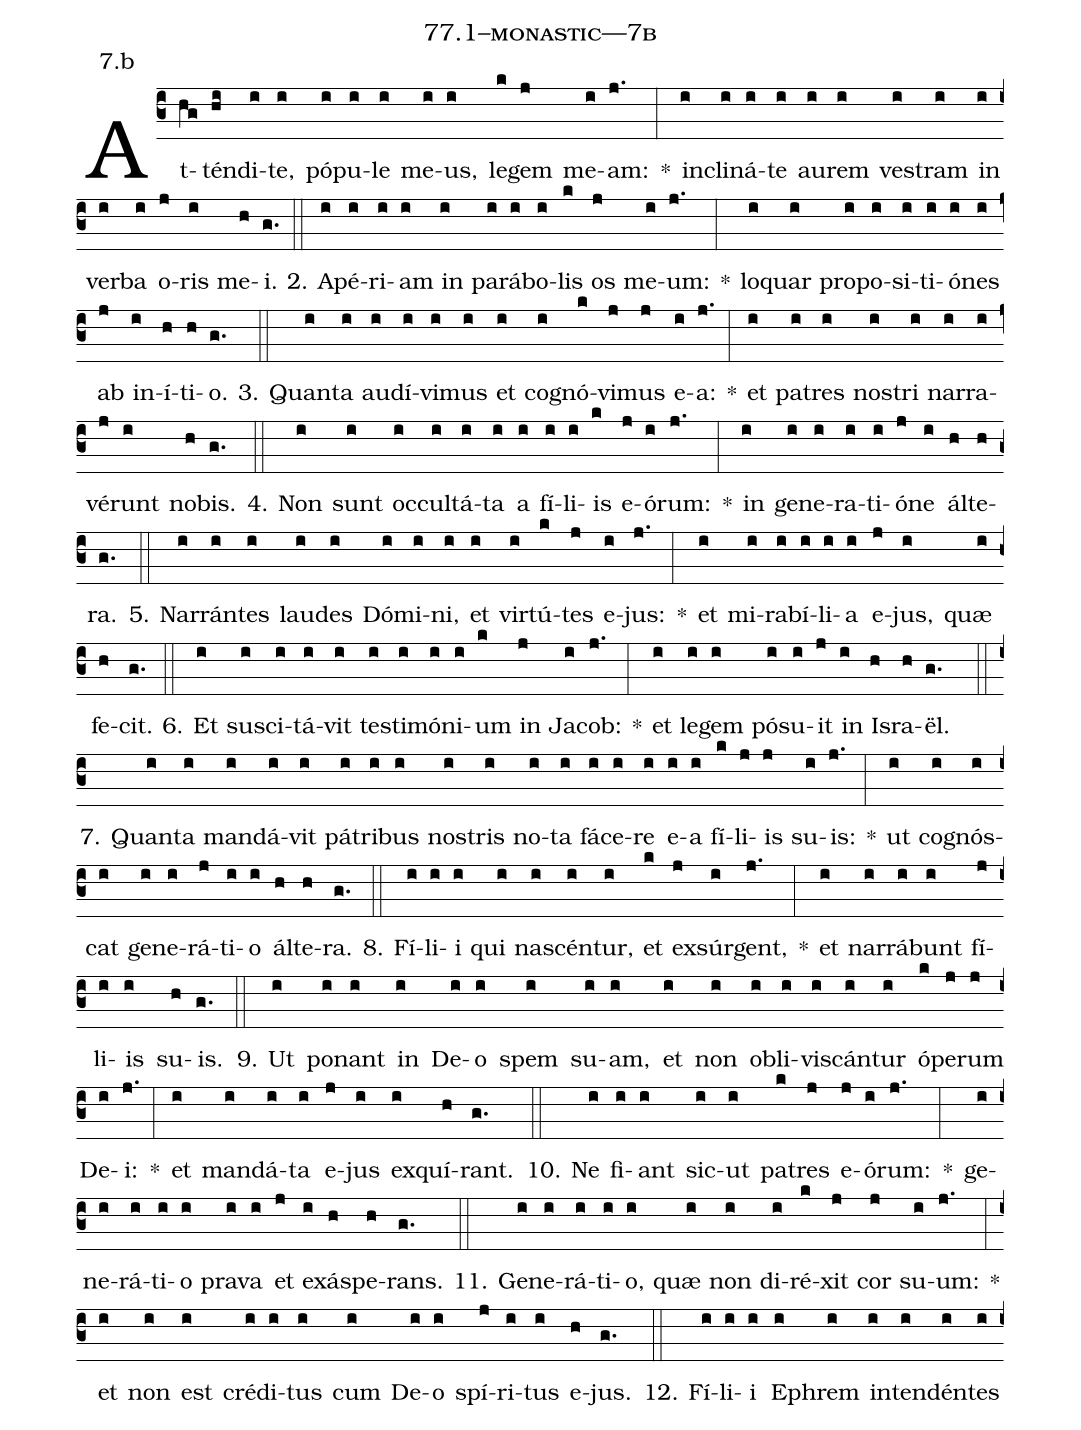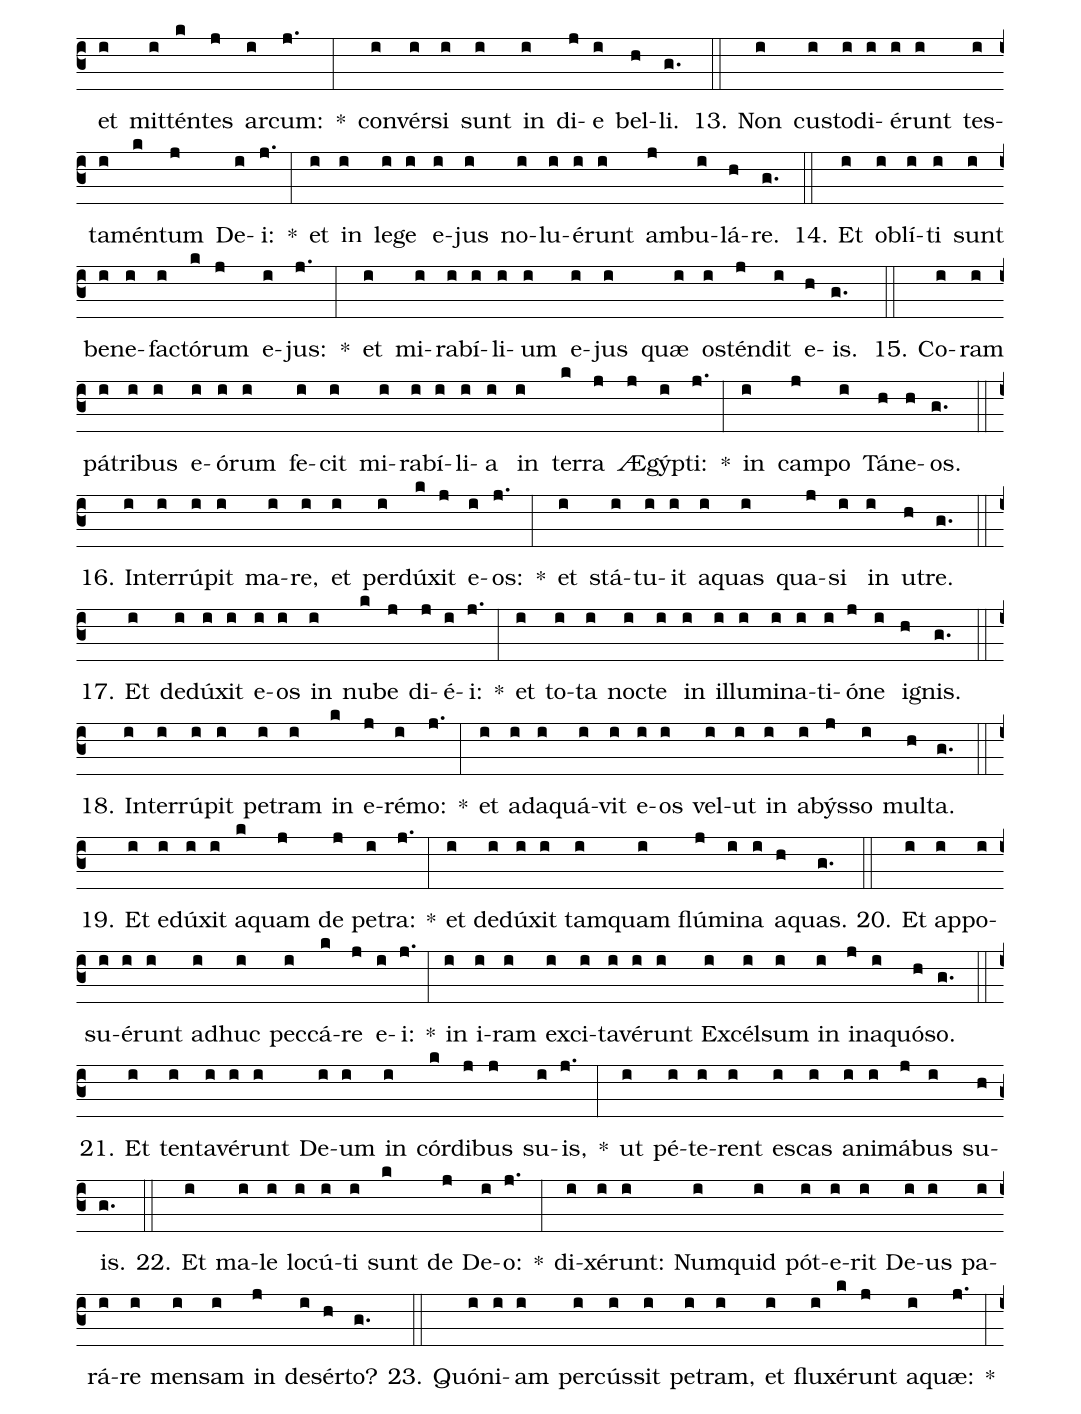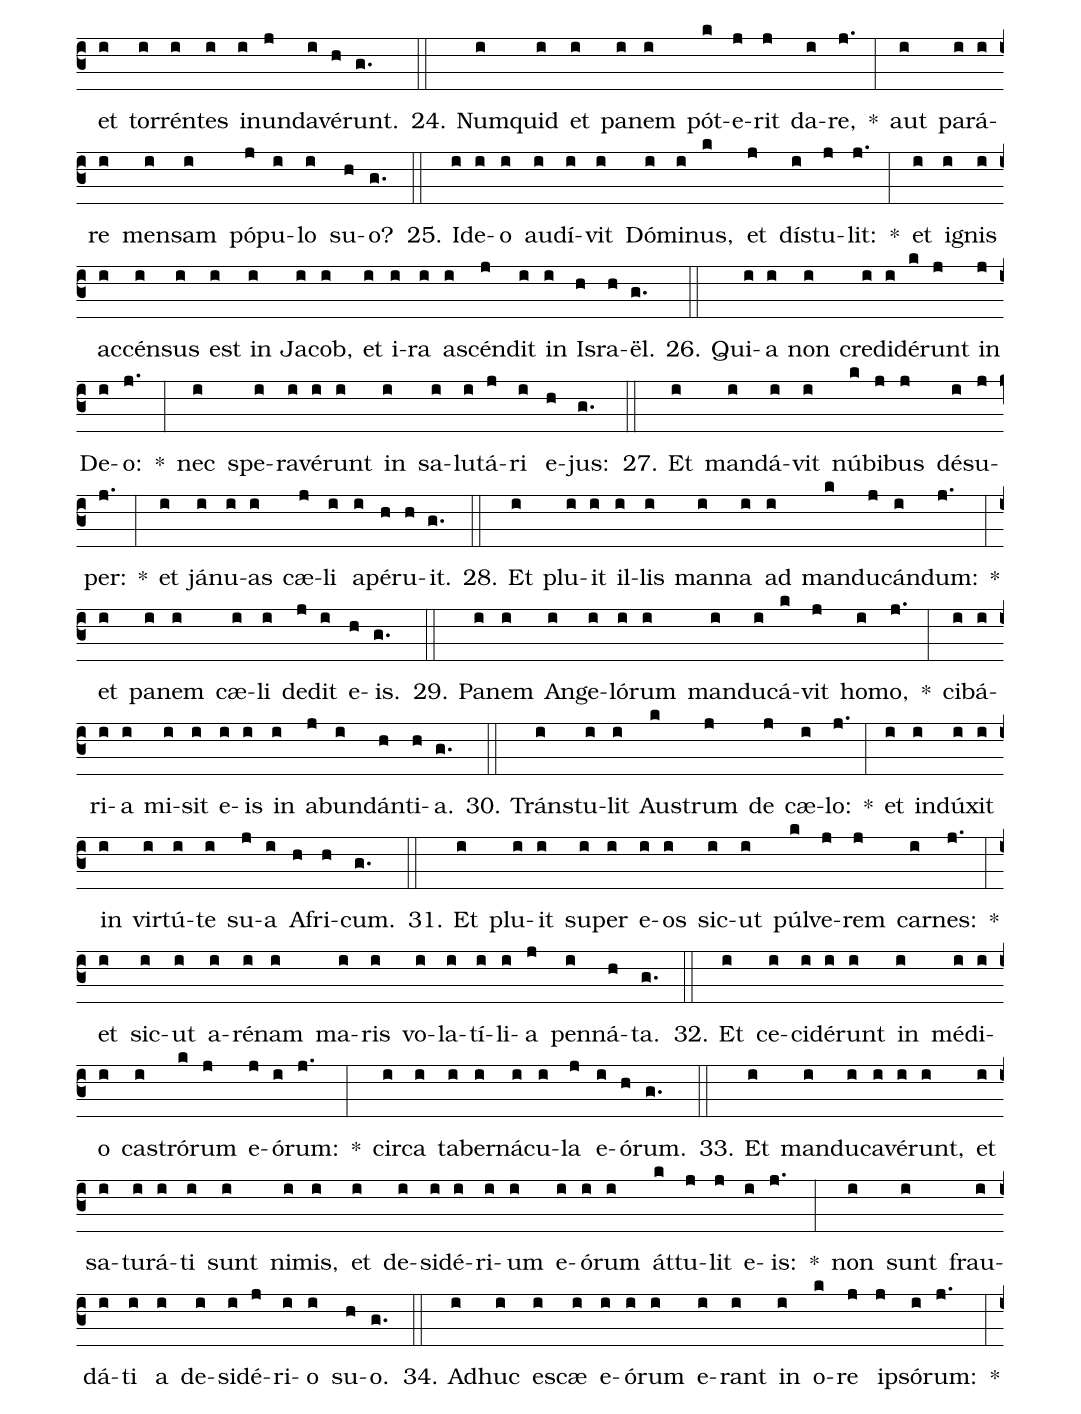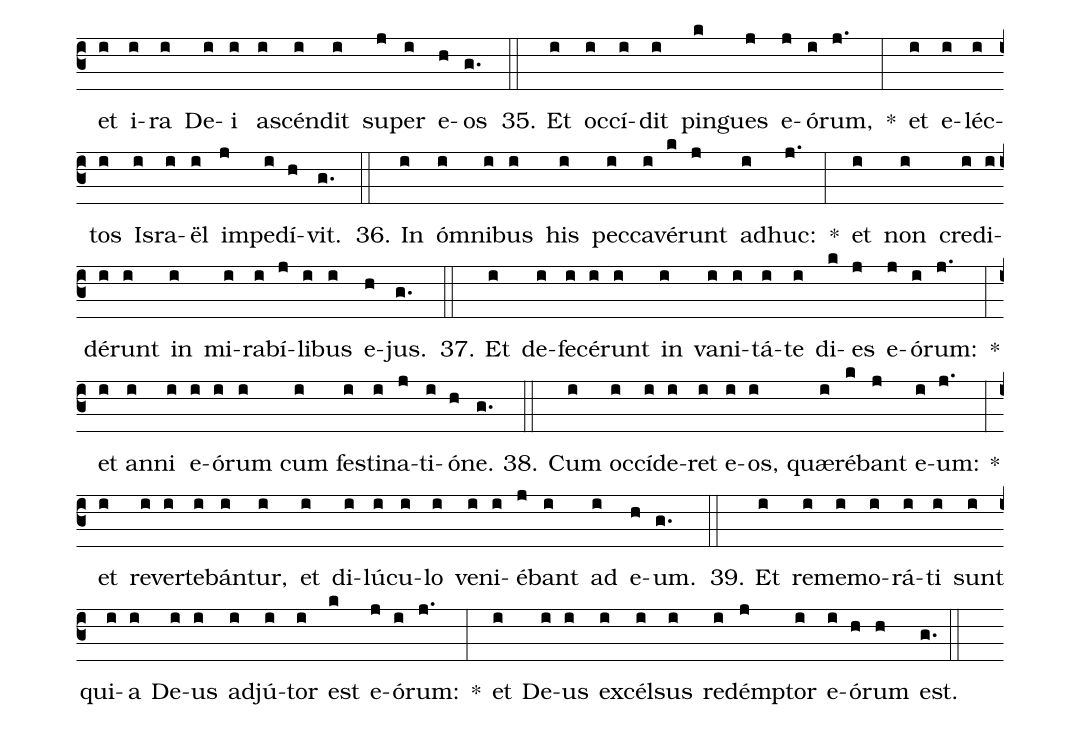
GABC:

name: 77.1--monastic---7b;
annotation: 7.b;
%%
(c3)At(hg)tén(hi)di(i)te,(i) pó(i)pu(i)le(i) me(i)us,(i) le(k)gem(j) me(i)am:(j.) *(:) in(i)cli(i)ná(i)te(i) au(i)rem(i) ves(i)tram(i) in(i) ver(i)ba(i) o(j)ris(i) me(h)i.(g.) (::)
2. A(i)pé(i)ri(i)am(i) in(i) pa(i)rá(i)bo(i)lis(k) os(j) me(i)um:(j.) *(:) lo(i)quar(i) pro(i)po(i)si(i)ti(i)ó(i)nes(i) ab(j) in(i)í(h)ti(h)o.(g.) (::)
3. Quan(i)ta(i) au(i)dí(i)vi(i)mus(i) et(i) co(i)gnó(k)vi(j)mus(j) e(i)a:(j.) *(:) et(i) pa(i)tres(i) nos(i)tri(i) nar(i)ra(i)vé(j)runt(i) no(h)bis.(g.) (::)
4. Non(i) sunt(i) oc(i)cul(i)tá(i)ta(i) a(i) fí(i)li(i)is(k) e(j)ó(i)rum:(j.) *(:) in(i) ge(i)ne(i)ra(i)ti(i)ó(j)ne(i) ál(h)te(h)ra.(g.) (::)
5. Nar(i)rán(i)tes(i) lau(i)des(i) Dó(i)mi(i)ni,(i) et(i) vir(i)tú(k)tes(j) e(i)jus:(j.) *(:) et(i) mi(i)ra(i)bí(i)li(i)a(i) e(j)jus,(i) quæ(i) fe(h)cit.(g.) (::)
6. Et(i) su(i)sci(i)tá(i)vit(i) tes(i)ti(i)mó(i)ni(i)um(k) in(j) Ja(i)cob:(j.) *(:) et(i) le(i)gem(i) pó(i)su(i)it(j) in(i) Is(h)ra(h)ël.(g.) (::)
7. Quan(i)ta(i) man(i)dá(i)vit(i) pá(i)tri(i)bus(i) nos(i)tris(i) no(i)ta(i) fá(i)ce(i)re(i) e(i)a(i) fí(k)li(j)is(j) su(i)is:(j.) *(:) ut(i) co(i)gnós(i)cat(i) ge(i)ne(i)rá(j)ti(i)o(i) ál(h)te(h)ra.(g.) (::)
8. Fí(i)li(i)i(i) qui(i) na(i)scén(i)tur,(i) et(k) ex(j)súr(i)gent,(j.) *(:) et(i) nar(i)rá(i)bunt(i) fí(j)li(i)is(i) su(h)is.(g.) (::)
9. Ut(i) po(i)nant(i) in(i) De(i)o(i) spem(i) su(i)am,(i) et(i) non(i) ob(i)li(i)vis(i)cán(i)tur(i) ó(k)pe(j)rum(j) De(i)i:(j.) *(:) et(i) man(i)dá(i)ta(i) e(j)jus(i) ex(i)quí(h)rant.(g.) (::)
10. Ne(i) fi(i)ant(i) sic(i)ut(i) pa(k)tres(j) e(j)ó(i)rum:(j.) *(:) ge(i)ne(i)rá(i)ti(i)o(i) pra(i)va(i) et(j) ex(i)ás(h)pe(h)rans.(g.) (::)
11. Ge(i)ne(i)rá(i)ti(i)o,(i) quæ(i) non(i) di(i)ré(k)xit(j) cor(j) su(i)um:(j.) *(:) et(i) non(i) est(i) cré(i)di(i)tus(i) cum(i) De(i)o(i) spí(j)ri(i)tus(i) e(h)jus.(g.) (::)
12. Fí(i)li(i)i(i) E(i)phrem(i) in(i)ten(i)dén(i)tes(i) et(i) mit(i)tén(k)tes(j) ar(i)cum:(j.) *(:) con(i)vér(i)si(i) sunt(i) in(i) di(j)e(i) bel(h)li.(g.) (::)
13. Non(i) cus(i)to(i)di(i)é(i)runt(i) tes(i)ta(i)mén(k)tum(j) De(i)i:(j.) *(:) et(i) in(i) le(i)ge(i) e(i)jus(i) no(i)lu(i)é(i)runt(i) am(j)bu(i)lá(h)re.(g.) (::)
14. Et(i) ob(i)lí(i)ti(i) sunt(i) be(i)ne(i)fac(i)tó(k)rum(j) e(i)jus:(j.) *(:) et(i) mi(i)ra(i)bí(i)li(i)um(i) e(i)jus(i) quæ(i) os(i)tén(j)dit(i) e(h)is.(g.) (::)
15. Co(i)ram(i) pá(i)tri(i)bus(i) e(i)ó(i)rum(i) fe(i)cit(i) mi(i)ra(i)bí(i)li(i)a(i) in(i) ter(k)ra(j) Æ(j)gýp(i)ti:(j.) *(:) in(i) cam(j)po(i) Tá(h)ne(h)os.(g.) (::)
16. In(i)ter(i)rú(i)pit(i) ma(i)re,(i) et(i) per(i)dú(k)xit(j) e(i)os:(j.) *(:) et(i) stá(i)tu(i)it(i) a(i)quas(i) qua(j)si(i) in(i) u(h)tre.(g.) (::)
17. Et(i) de(i)dú(i)xit(i) e(i)os(i) in(i) nu(k)be(j) di(j)é(i)i:(j.) *(:) et(i) to(i)ta(i) noc(i)te(i) in(i) il(i)lu(i)mi(i)na(i)ti(i)ó(j)ne(i) i(h)gnis.(g.) (::)
18. In(i)ter(i)rú(i)pit(i) pe(i)tram(i) in(k) e(j)ré(i)mo:(j.) *(:) et(i) ad(i)a(i)quá(i)vit(i) e(i)os(i) vel(i)ut(i) in(i) a(i)býs(j)so(i) mul(h)ta.(g.) (::)
19. Et(i) e(i)dú(i)xit(i) a(k)quam(j) de(j) pe(i)tra:(j.) *(:) et(i) de(i)dú(i)xit(i) tam(i)quam(i) flú(j)mi(i)na(i) a(h)quas.(g.) (::)
20. Et(i) ap(i)po(i)su(i)é(i)runt(i) ad(i)huc(i) pec(i)cá(k)re(j) e(i)i:(j.) *(:) in(i) i(i)ram(i) ex(i)ci(i)ta(i)vé(i)runt(i) Ex(i)cél(i)sum(i) in(i) in(j)a(i)quó(h)so.(g.) (::)
21. Et(i) ten(i)ta(i)vé(i)runt(i) De(i)um(i) in(i) cór(k)di(j)bus(j) su(i)is,(j.) *(:) ut(i) pé(i)te(i)rent(i) es(i)cas(i) a(i)ni(i)má(j)bus(i) su(h)is.(g.) (::)
22. Et(i) ma(i)le(i) lo(i)cú(i)ti(i) sunt(k) de(j) De(i)o:(j.) *(:) di(i)xé(i)runt:(i) Num(i)quid(i) pót(i)e(i)rit(i) De(i)us(i) pa(i)rá(i)re(i) men(i)sam(i) in(j) de(i)sér(h)to?(g.) (::)
23. Quón(i)i(i)am(i) per(i)cús(i)sit(i) pe(i)tram,(i) et(i) flu(i)xé(k)runt(j) a(i)quæ:(j.) *(:) et(i) tor(i)rén(i)tes(i) in(i)un(j)da(i)vé(h)runt.(g.) (::)
24. Num(i)quid(i) et(i) pa(i)nem(i) pót(k)e(j)rit(j) da(i)re,(j.) *(:) aut(i) pa(i)rá(i)re(i) men(i)sam(i) pó(j)pu(i)lo(i) su(h)o?(g.) (::)
25. Id(i)e(i)o(i) au(i)dí(i)vit(i) Dó(i)mi(i)nus,(k) et(j) dís(i)tu(j)lit:(j.) *(:) et(i) i(i)gnis(i) ac(i)cén(i)sus(i) est(i) in(i) Ja(i)cob,(i) et(i) i(i)ra(i) a(i)scén(j)dit(i) in(i) Is(h)ra(h)ël.(g.) (::)
26. Qui(i)a(i) non(i) cre(i)di(i)dé(k)runt(j) in(j) De(i)o:(j.) *(:) nec(i) spe(i)ra(i)vé(i)runt(i) in(i) sa(i)lu(i)tá(j)ri(i) e(h)jus:(g.) (::)
27. Et(i) man(i)dá(i)vit(i) nú(k)bi(j)bus(j) dé(i)su(j)per:(j.) *(:) et(i) já(i)nu(i)as(i) cæ(j)li(i) a(i)pé(h)ru(h)it.(g.) (::)
28. Et(i) plu(i)it(i) il(i)lis(i) man(i)na(i) ad(i) man(k)du(j)cán(i)dum:(j.) *(:) et(i) pa(i)nem(i) cæ(i)li(i) de(j)dit(i) e(h)is.(g.) (::)
29. Pa(i)nem(i) An(i)ge(i)ló(i)rum(i) man(i)du(i)cá(k)vit(j) ho(i)mo,(j.) *(:) ci(i)bá(i)ri(i)a(i) mi(i)sit(i) e(i)is(i) in(i) ab(j)un(i)dán(h)ti(h)a.(g.) (::)
30. Tráns(i)tu(i)lit(i) Aus(k)trum(j) de(j) cæ(i)lo:(j.) *(:) et(i) in(i)dú(i)xit(i) in(i) vir(i)tú(i)te(i) su(j)a(i) A(h)fri(h)cum.(g.) (::)
31. Et(i) plu(i)it(i) su(i)per(i) e(i)os(i) sic(i)ut(i) púl(k)ve(j)rem(j) car(i)nes:(j.) *(:) et(i) sic(i)ut(i) a(i)ré(i)nam(i) ma(i)ris(i) vo(i)la(i)tí(i)li(i)a(j) pen(i)ná(h)ta.(g.) (::)
32. Et(i) ce(i)ci(i)dé(i)runt(i) in(i) mé(i)di(i)o(i) cas(i)tró(k)rum(j) e(j)ó(i)rum:(j.) *(:) cir(i)ca(i) ta(i)ber(i)ná(i)cu(i)la(j) e(i)ó(h)rum.(g.) (::)
33. Et(i) man(i)du(i)ca(i)vé(i)runt,(i) et(i) sa(i)tu(i)rá(i)ti(i) sunt(i) ni(i)mis,(i) et(i) de(i)si(i)dé(i)ri(i)um(i) e(i)ó(i)rum(i) át(k)tu(j)lit(j) e(i)is:(j.) *(:) non(i) sunt(i) frau(i)dá(i)ti(i) a(i) de(i)si(i)dé(j)ri(i)o(i) su(h)o.(g.) (::)
34. Ad(i)huc(i) e(i)scæ(i) e(i)ó(i)rum(i) e(i)rant(i) in(i) o(k)re(j) ip(j)só(i)rum:(j.) *(:) et(i) i(i)ra(i) De(i)i(i) a(i)scén(i)dit(i) su(j)per(i) e(h)os(g.) (::)
35. Et(i) oc(i)cí(i)dit(i) pin(k)gues(j) e(j)ó(i)rum,(j.) *(:) et(i) e(i)léc(i)tos(i) Is(i)ra(i)ël(i) im(j)pe(i)dí(h)vit.(g.) (::)
36. In(i) óm(i)ni(i)bus(i) his(i) pec(i)ca(i)vé(k)runt(j) ad(i)huc:(j.) *(:) et(i) non(i) cre(i)di(i)dé(i)runt(i) in(i) mi(i)ra(i)bí(j)li(i)bus(i) e(h)jus.(g.) (::)
37. Et(i) de(i)fe(i)cé(i)runt(i) in(i) va(i)ni(i)tá(i)te(i) di(k)es(j) e(j)ó(i)rum:(j.) *(:) et(i) an(i)ni(i) e(i)ó(i)rum(i) cum(i) fes(i)ti(i)na(j)ti(i)ó(h)ne.(g.) (::)
38. Cum(i) oc(i)cí(i)de(i)ret(i) e(i)os,(i) quæ(i)ré(k)bant(j) e(i)um:(j.) *(:) et(i) re(i)ver(i)te(i)bán(i)tur,(i) et(i) di(i)lú(i)cu(i)lo(i) ve(i)ni(i)é(j)bant(i) ad(i) e(h)um.(g.) (::)
39. Et(i) re(i)me(i)mo(i)rá(i)ti(i) sunt(i) qui(i)a(i) De(i)us(i) ad(i)jú(i)tor(i) est(k) e(j)ó(i)rum:(j.) *(:) et(i) De(i)us(i) ex(i)cél(i)sus(i) red(i)émp(j)tor(i) e(i)ó(h)rum(h) est.(g.) (::)
